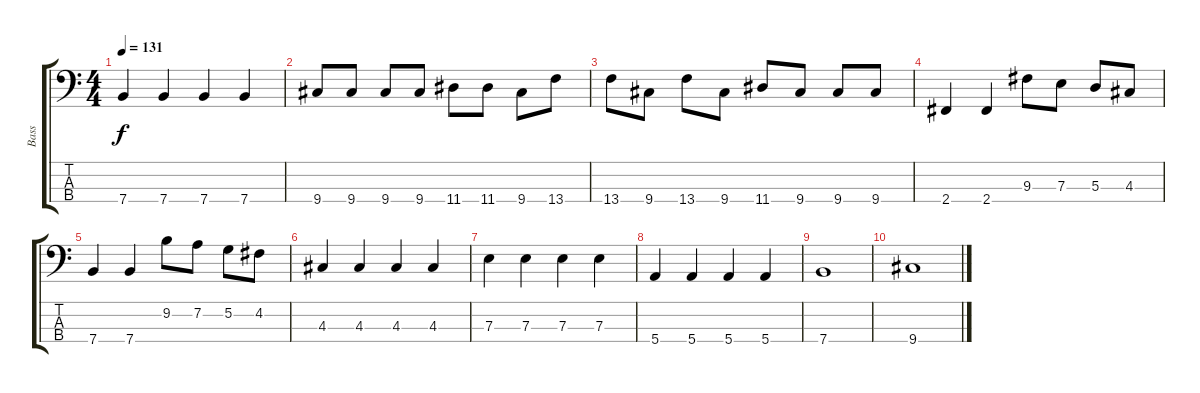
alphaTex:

\track ("Bass" "Bass") {instrument electricbasspick}
\staff {score tabs}
\tuning (G2 D2 A1 E1) {hide}
\ts (4 4)
\tempo 131
\clef f4
\ks c
7.4.4{dy f} 7.4.4 7.4.4 7.4.4 |
9.4.8 9.4.8 9.4.8 9.4.8 11.4.8 11.4.8 9.4.8 13.4.8 |
13.4.8 9.4.8 13.4.8 9.4.8 11.4.8 9.4.8 9.4.8 9.4.8 |
2.4.4 2.4.4 9.3.8 7.3.8 5.3.8 4.3.8 |
7.4.4 7.4.4 9.2.8 7.2.8 5.2.8 4.2.8 |
4.3.4 4.3.4 4.3.4 4.3.4 |
7.3.4 7.3.4 7.3.4 7.3.4 |
5.4.4 5.4.4 5.4.4 5.4.4 |
7.4.1 |
9.4.1
